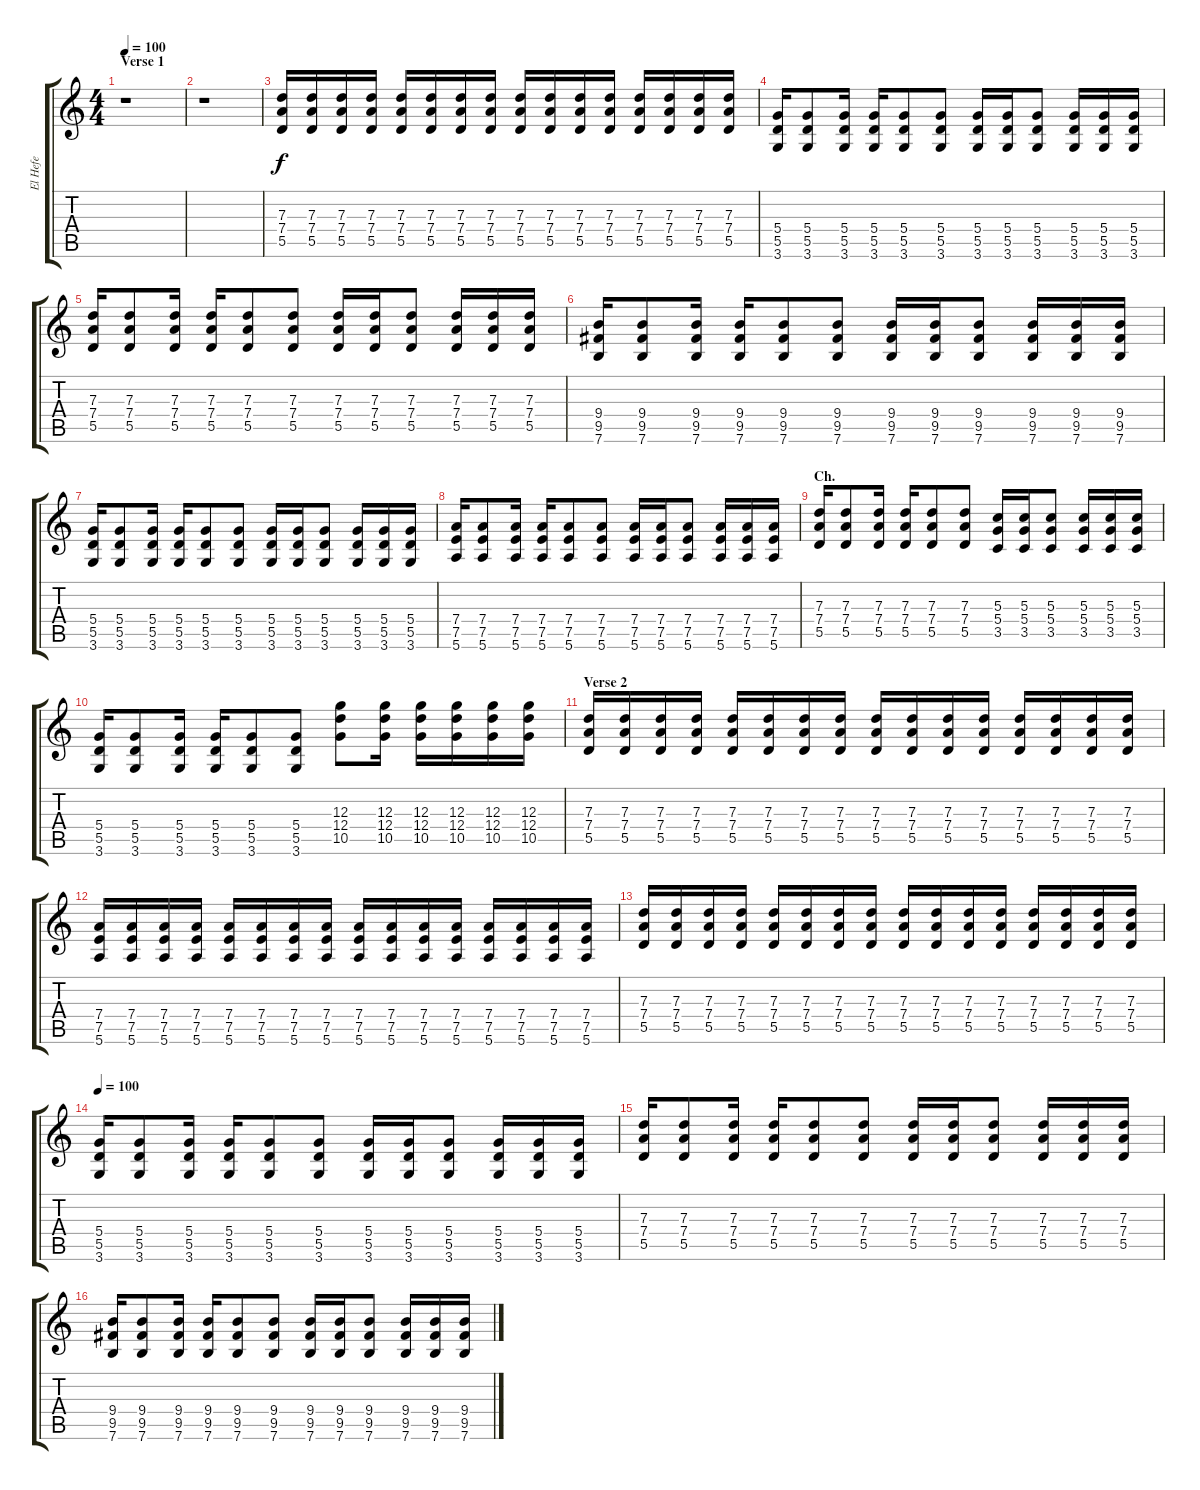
\track ("El Hefe" "El Hefe") {instrument overdrivenguitar}
\staff {score tabs}
\tuning (E4 B3 G3 D3 A2 E2) {hide}
\ts (4 4)
\section ("" "Verse 1")
\tempo 100
\clef g2
\ks c
r.1{dy f instrument overdrivenguitar} |
r.1 |
(7.3 7.4 5.5).16{instrument electricguitarmuted} (7.3 7.4 5.5).16 (7.3 7.4 5.5).16 (7.3 7.4 5.5).16 (7.3 7.4 5.5).16 (7.3 7.4 5.5).16 (7.3 7.4 5.5).16 (7.3 7.4 5.5).16 (7.3 7.4 5.5).16 (7.3 7.4 5.5).16 (7.3 7.4 5.5).16 (7.3 7.4 5.5).16 (7.3 7.4 5.5).16 (7.3 7.4 5.5).16 (7.3 7.4 5.5).16 (7.3 7.4 5.5).16 |
(5.4 5.5 3.6).16{instrument overdrivenguitar} (5.4 5.5 3.6).8 (5.4 5.5 3.6).16 (5.4 5.5 3.6).16 (5.4 5.5 3.6).8 (5.4 5.5 3.6).8 (5.4 5.5 3.6).16 (5.4 5.5 3.6).16 (5.4 5.5 3.6).8 (5.4 5.5 3.6).16 (5.4 5.5 3.6).16 (5.4 5.5 3.6).16 |
(7.3 7.4 5.5).16 (7.3 7.4 5.5).8 (7.3 7.4 5.5).16 (7.3 7.4 5.5).16 (7.3 7.4 5.5).8 (7.3 7.4 5.5).8 (7.3 7.4 5.5).16 (7.3 7.4 5.5).16 (7.3 7.4 5.5).8 (7.3 7.4 5.5).16 (7.3 7.4 5.5).16 (7.3 7.4 5.5).16 |
(9.4 9.5 7.6).16 (9.4 9.5 7.6).8 (9.4 9.5 7.6).16 (9.4 9.5 7.6).16 (9.4 9.5 7.6).8 (9.4 9.5 7.6).8 (9.4 9.5 7.6).16 (9.4 9.5 7.6).16 (9.4 9.5 7.6).8 (9.4 9.5 7.6).16 (9.4 9.5 7.6).16 (9.4 9.5 7.6).16 |
(5.4 5.5 3.6).16 (5.4 5.5 3.6).8 (5.4 5.5 3.6).16 (5.4 5.5 3.6).16 (5.4 5.5 3.6).8 (5.4 5.5 3.6).8 (5.4 5.5 3.6).16 (5.4 5.5 3.6).16 (5.4 5.5 3.6).8 (5.4 5.5 3.6).16 (5.4 5.5 3.6).16 (5.4 5.5 3.6).16 |
(7.4 7.5 5.6).16 (7.4 7.5 5.6).8 (7.4 7.5 5.6).16 (7.4 7.5 5.6).16 (7.4 7.5 5.6).8 (7.4 7.5 5.6).8 (7.4 7.5 5.6).16 (7.4 7.5 5.6).16 (7.4 7.5 5.6).8 (7.4 7.5 5.6).16 (7.4 7.5 5.6).16 (7.4 7.5 5.6).16 |
\section ("" "Ch.")
(7.3 7.4 5.5).16 (7.3 7.4 5.5).8 (7.3 7.4 5.5).16 (7.3 7.4 5.5).16 (7.3 7.4 5.5).8 (7.3 7.4 5.5).8 (5.3 5.4 3.5).16 (5.3 5.4 3.5).16 (5.3 5.4 3.5).8 (5.3 5.4 3.5).16 (5.3 5.4 3.5).16 (5.3 5.4 3.5).16 |
(5.4 5.5 3.6).16 (5.4 5.5 3.6).8 (5.4 5.5 3.6).16 (5.4 5.5 3.6).16 (5.4 5.5 3.6).8 (5.4 5.5 3.6).8 (12.3 12.4 10.5).8 (12.3 12.4 10.5).16 (12.3 12.4 10.5).16 (12.3 12.4 10.5).16 (12.3 12.4 10.5).16 (12.3 12.4 10.5).16 |
\section ("" "Verse 2")
(7.3 7.4 5.5).16{instrument electricguitarmuted} (7.3 7.4 5.5).16 (7.3 7.4 5.5).16 (7.3 7.4 5.5).16 (7.3 7.4 5.5).16 (7.3 7.4 5.5).16 (7.3 7.4 5.5).16 (7.3 7.4 5.5).16 (7.3 7.4 5.5).16 (7.3 7.4 5.5).16 (7.3 7.4 5.5).16 (7.3 7.4 5.5).16 (7.3 7.4 5.5).16 (7.3 7.4 5.5).16 (7.3 7.4 5.5).16 (7.3 7.4 5.5).16 |
(7.4 7.5 5.6).16 (7.4 7.5 5.6).16 (7.4 7.5 5.6).16 (7.4 7.5 5.6).16 (7.4 7.5 5.6).16 (7.4 7.5 5.6).16 (7.4 7.5 5.6).16 (7.4 7.5 5.6).16 (7.4 7.5 5.6).16 (7.4 7.5 5.6).16 (7.4 7.5 5.6).16 (7.4 7.5 5.6).16 (7.4 7.5 5.6).16 (7.4 7.5 5.6).16 (7.4 7.5 5.6).16 (7.4 7.5 5.6).16 |
(7.3 7.4 5.5).16 (7.3 7.4 5.5).16 (7.3 7.4 5.5).16 (7.3 7.4 5.5).16 (7.3 7.4 5.5).16 (7.3 7.4 5.5).16 (7.3 7.4 5.5).16 (7.3 7.4 5.5).16 (7.3 7.4 5.5).16 (7.3 7.4 5.5).16 (7.3 7.4 5.5).16 (7.3 7.4 5.5).16 (7.3 7.4 5.5).16 (7.3 7.4 5.5).16 (7.3 7.4 5.5).16 (7.3 7.4 5.5).16 |
\tempo 100
(5.4 5.5 3.6).16{instrument overdrivenguitar} (5.4 5.5 3.6).8 (5.4 5.5 3.6).16 (5.4 5.5 3.6).16 (5.4 5.5 3.6).8 (5.4 5.5 3.6).8 (5.4 5.5 3.6).16 (5.4 5.5 3.6).16 (5.4 5.5 3.6).8 (5.4 5.5 3.6).16 (5.4 5.5 3.6).16 (5.4 5.5 3.6).16 |
(7.3 7.4 5.5).16 (7.3 7.4 5.5).8 (7.3 7.4 5.5).16 (7.3 7.4 5.5).16 (7.3 7.4 5.5).8 (7.3 7.4 5.5).8 (7.3 7.4 5.5).16 (7.3 7.4 5.5).16 (7.3 7.4 5.5).8 (7.3 7.4 5.5).16 (7.3 7.4 5.5).16 (7.3 7.4 5.5).16 |
(9.4 9.5 7.6).16 (9.4 9.5 7.6).8 (9.4 9.5 7.6).16 (9.4 9.5 7.6).16 (9.4 9.5 7.6).8 (9.4 9.5 7.6).8 (9.4 9.5 7.6).16 (9.4 9.5 7.6).16 (9.4 9.5 7.6).8 (9.4 9.5 7.6).16 (9.4 9.5 7.6).16 (9.4 9.5 7.6).16
